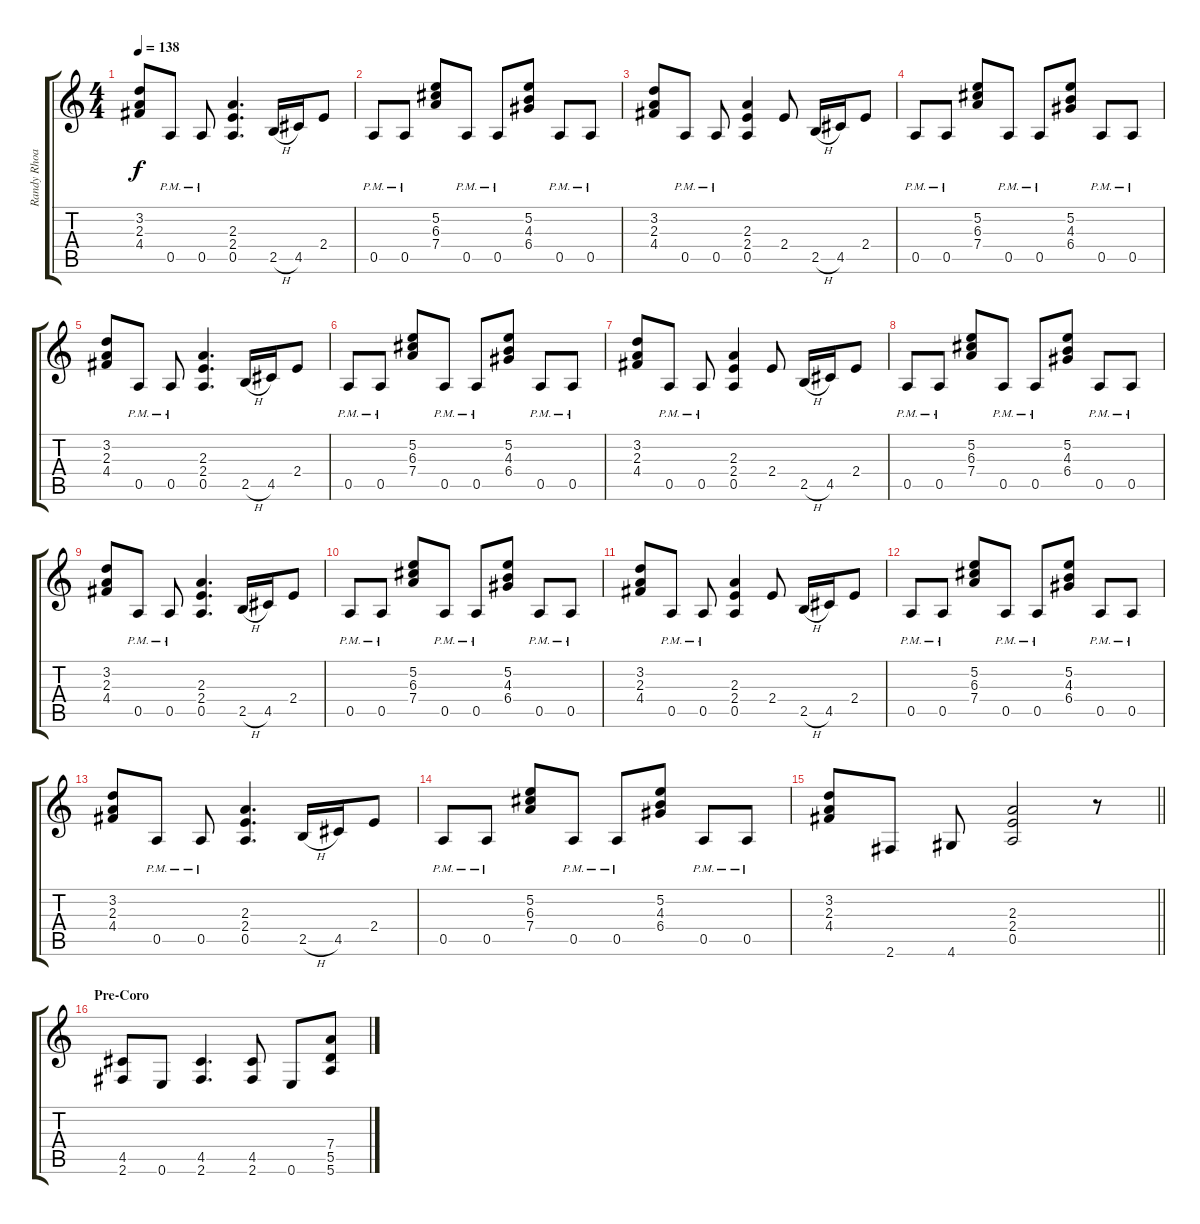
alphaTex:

\track ("Randy Rhoads" "Randy Rhoa") {instrument distortionguitar}
\staff {score tabs}
\tuning (E4 B3 G3 D3 A2 E2) {hide}
\ts (4 4)
\tempo 138
\clef g2
\ks c
(3.2 2.3 4.4).8{dy f} 0.5{pm}.8 0.5{pm}.8 (2.3 2.4 0.5).4{d} 2.5{h}.16 4.5.16 2.4.8 |
0.5{pm}.8 0.5{pm}.8 (5.2 6.3 7.4).8 0.5{pm}.8 0.5{pm}.8 (5.2 4.3 6.4).8 0.5{pm}.8 0.5{pm}.8 |
(3.2 2.3 4.4).8 0.5{pm}.8 0.5{pm}.8 (2.3 2.4 0.5).4 2.4.8 2.5{h}.16 4.5.16 2.4.8 |
0.5{pm}.8 0.5{pm}.8 (5.2 6.3 7.4).8 0.5{pm}.8 0.5{pm}.8 (5.2 4.3 6.4).8 0.5{pm}.8 0.5{pm}.8 |
(3.2 2.3 4.4).8 0.5{pm}.8 0.5{pm}.8 (2.3 2.4 0.5).4{d} 2.5{h}.16 4.5.16 2.4.8 |
0.5{pm}.8 0.5{pm}.8 (5.2 6.3 7.4).8 0.5{pm}.8 0.5{pm}.8 (5.2 4.3 6.4).8 0.5{pm}.8 0.5{pm}.8 |
(3.2 2.3 4.4).8 0.5{pm}.8 0.5{pm}.8 (2.3 2.4 0.5).4 2.4.8 2.5{h}.16 4.5.16 2.4.8 |
0.5{pm}.8 0.5{pm}.8 (5.2 6.3 7.4).8 0.5{pm}.8 0.5{pm}.8 (5.2 4.3 6.4).8 0.5{pm}.8 0.5{pm}.8 |
(3.2 2.3 4.4).8 0.5{pm}.8 0.5{pm}.8 (2.3 2.4 0.5).4{d} 2.5{h}.16 4.5.16 2.4.8 |
0.5{pm}.8 0.5{pm}.8 (5.2 6.3 7.4).8 0.5{pm}.8 0.5{pm}.8 (5.2 4.3 6.4).8 0.5{pm}.8 0.5{pm}.8 |
(3.2 2.3 4.4).8 0.5{pm}.8 0.5{pm}.8 (2.3 2.4 0.5).4 2.4.8 2.5{h}.16 4.5.16 2.4.8 |
0.5{pm}.8 0.5{pm}.8 (5.2 6.3 7.4).8 0.5{pm}.8 0.5{pm}.8 (5.2 4.3 6.4).8 0.5{pm}.8 0.5{pm}.8 |
(3.2 2.3 4.4).8 0.5{pm}.8 0.5{pm}.8 (2.3 2.4 0.5).4{d} 2.5{h}.16 4.5.16 2.4.8 |
0.5{pm}.8 0.5{pm}.8 (5.2 6.3 7.4).8 0.5{pm}.8 0.5{pm}.8 (5.2 4.3 6.4).8 0.5{pm}.8 0.5{pm}.8 |
\barLineRight lightlight
(3.2 2.3 4.4).8 2.6.8 4.6.8 (2.3 2.4 0.5).2 r.8 |
\section ("" "Pre-Coro")
(4.5 2.6).8 0.6.8 (4.5 2.6).4{d} (4.5 2.6).8 0.6.8 (7.4 5.5 5.6).8
